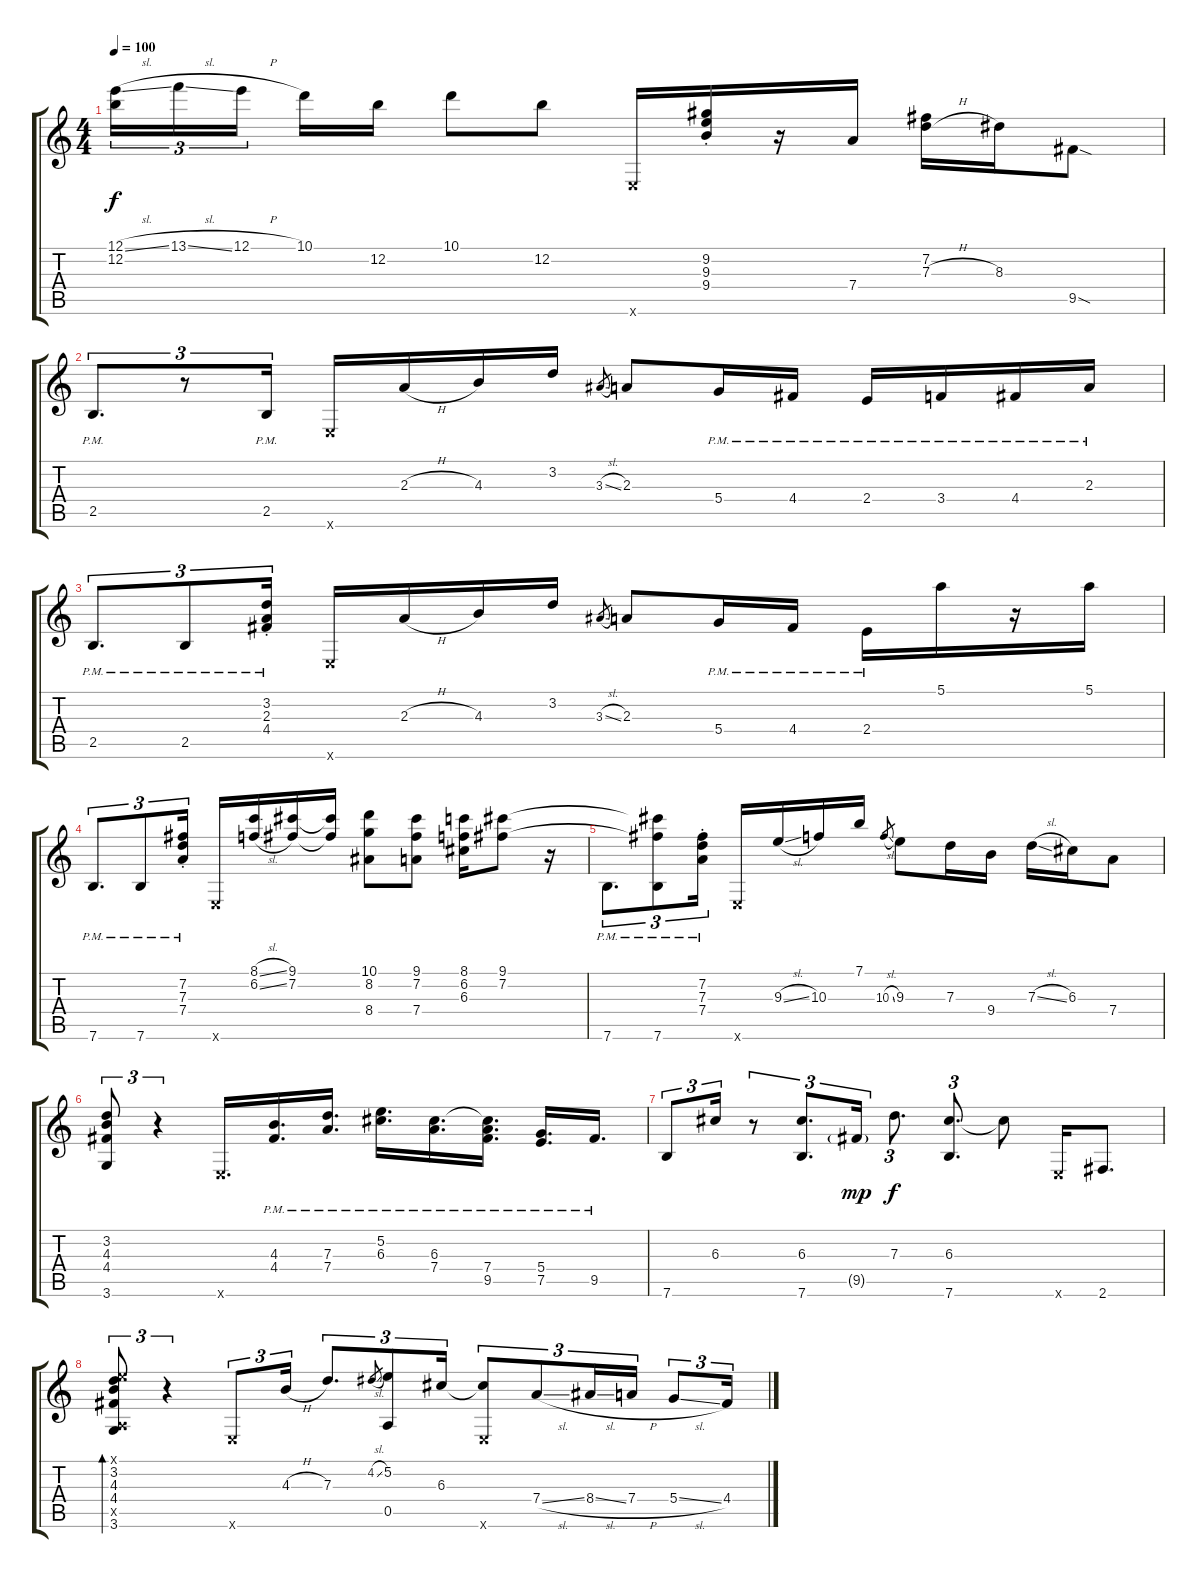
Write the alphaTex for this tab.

\track "" {instrument acousticguitarsteel}
\staff {score tabs}
\tuning (E4 B3 G3 D3 A2 E2) {hide}
\ts (4 4)
\tempo 100
\clef g2
\ks c
(12.1{sl} 12.2).16{tu (3 2) dy f} 13.1{sl}.16{tu (3 2)} 12.1{h}.16{tu (3 2) beam splitsecondary} 10.1.16 12.2.16 10.1.8 12.2.8 0.6{x}.16 (9.2 9.3 9.4{st}).16 r.16 7.4.16 (7.2 7.3{h}).16 8.3.16 9.5{sod}.8 |
2.5{pm}.8{d tu (3 2)} r.8{tu (3 2)} 2.5{pm}.16{tu (3 2)} 0.6{x}.16 2.3{h}.16 4.3.16 3.2.16 3.3{sl}.8{gr} 2.3.8 5.4{pm}.16 4.4{pm}.16 2.4{pm}.16 3.4{pm}.16 4.4{pm}.16 2.3{pm}.16 |
2.5{pm}.8{d tu (3 2)} 2.5{pm}.8{tu (3 2)} (3.2 2.3{pm} 4.4{st}).16{tu (3 2)} 0.6{x}.16 2.3{h}.16 4.3.16 3.2.16 3.3{sl}.8{gr} 2.3.8 5.4{pm}.16 4.4{pm}.16 2.4{pm}.16 5.1.16 r.16 5.1.16 |
7.6{pm}.8{d tu (3 2)} 7.6{pm}.8{tu (3 2)} (7.2 7.3{pm} 7.4{st}).16{tu (3 2)} 0.6{x}.16 (8.1{sl} 6.2{sl}).16 (9.1 7.2).16 (9.1{t} 7.2{t}).16 (10.1 8.2 8.4).8 (9.1 7.2 7.4).8 (8.1 6.2 6.3).16 (9.1 7.2).8 r.16 |
7.6{pm}.8{d tu (3 2)} (9.1{t} 7.2{t} 7.6{pm}).8{tu (3 2)} (7.2 7.3{pm} 7.4{st}).16{tu (3 2)} 0.6{x}.16 9.3{sl}.16 10.3.16 7.1.16 10.3{sl}.8{gr} 9.3.8 7.3.16 9.4.16 7.3{sl}.16 6.3.16 7.4.8 |
(3.2 4.3 4.4 3.6).8{tu (3 2)} r.4{tu (3 2)} 0.6{x}.16{d} (4.3{pm} 4.4{pm}).16{d} (7.3{pm} 7.4{pm}).16{d} (5.2{pm} 6.3{pm}).16{d} (6.3{pm} 7.4{pm}).16{d} (6.3{t} 7.4{pm} 9.5{pm}).16{d} (5.4{pm} 7.5{pm}).16{d} 9.5{pm}.16{d} |
7.6.8{tu (3 2)} 6.3.16{tu (3 2)} r.8{tu (3 2)} (6.3 7.6).8{d tu (3 2)} 9.5{g}.16{tu (3 2) dy mp} 7.3.8{d tu (3 2) dy f} (6.3 7.6).8{d tu (3 2)} 6.3{t}.8 0.6{x}.16 2.6.8{d} |
(0.1{x} 3.2 4.3 4.4 0.5{x} 3.6).8{tu (3 2) bd 240} r.4{tu (3 2)} 0.6{x}.8{tu (3 2)} 4.3{h}.16{tu (3 2)} 7.3.8{d tu (3 2)} 4.2{sl}.8{gr} (5.2 0.5).8{tu (3 2)} 6.3.16{tu (3 2)} (6.3{t} 0.6{x}).8{tu (3 2)} 7.4{sl}.8{tu (3 2)} 8.4{sl}.16{tu (3 2)} 7.4{h}.16{tu (3 2)} 5.4{sl}.8{tu (3 2)} 4.4.16{tu (3 2)}
